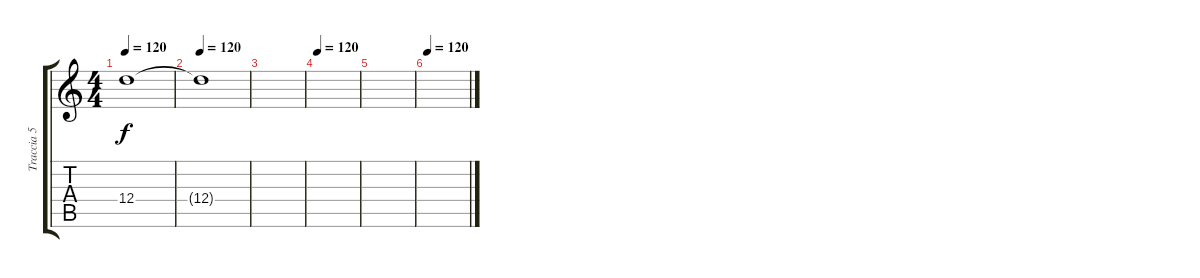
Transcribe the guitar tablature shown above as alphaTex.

\track ("Traccia 5" "Traccia 5") {instrument overdrivenguitar}
\staff {score tabs}
\tuning (E4 B3 G3 D3 A2 E2) {hide}
\ts (4 4)
\tempo 120
\clef g2
\ks c
12.4{t}.1{dy f volume 4} |
\tempo 120
12.4{t}.1{volume 0} |
|
\tempo 120
|
|
\tempo 120
